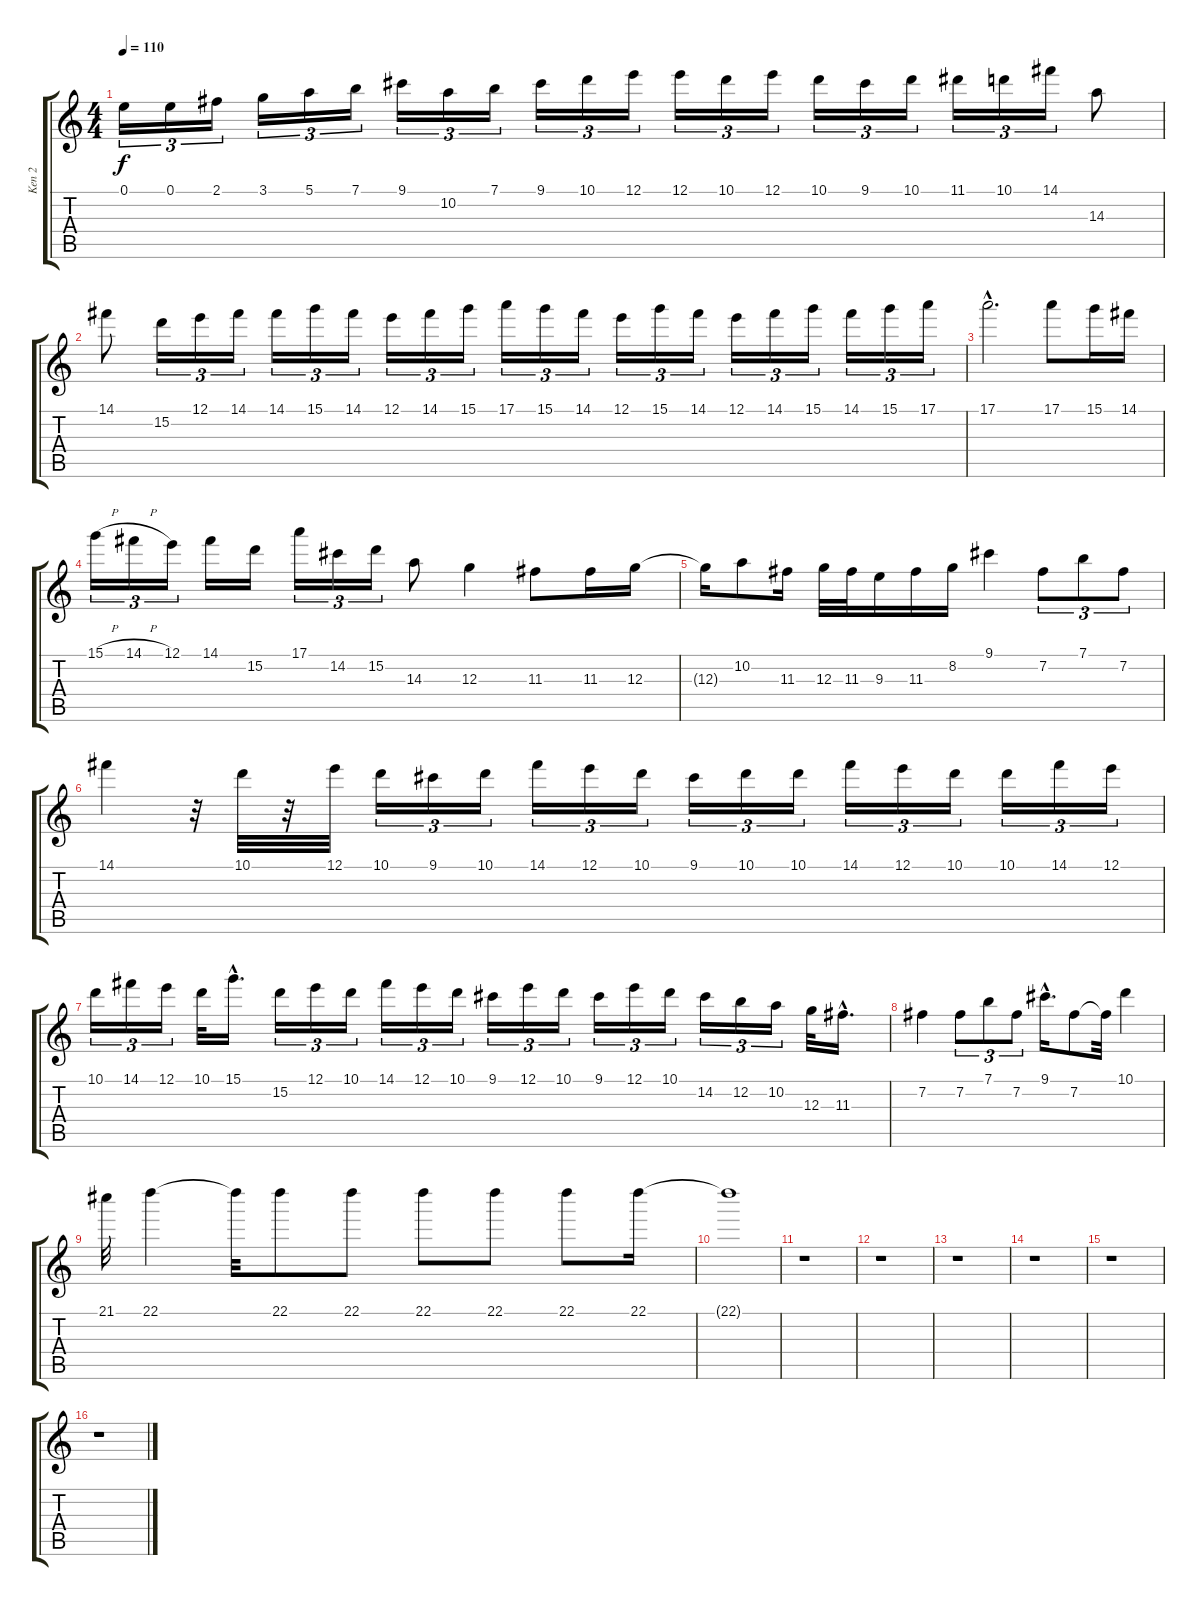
\track ("Ken 2" "Ken 2") {instrument distortionguitar}
\staff {score tabs}
\tuning (E4 B3 G3 D3 A2 E2) {hide}
\ts (4 4)
\tempo 110
\clef g2
\ks c
0.1.16{tu (3 2) dy f volume 16 balance 6} 0.1.16{tu (3 2)} 2.1.16{tu (3 2)} 3.1.16{tu (3 2)} 5.1.16{tu (3 2)} 7.1.16{tu (3 2)} 9.1.16{tu (3 2)} 10.2.16{tu (3 2)} 7.1.16{tu (3 2)} 9.1.16{tu (3 2)} 10.1.16{tu (3 2)} 12.1.16{tu (3 2)} 12.1.16{tu (3 2)} 10.1.16{tu (3 2)} 12.1.16{tu (3 2)} 10.1.16{tu (3 2)} 9.1.16{tu (3 2)} 10.1.16{tu (3 2)} 11.1.16{tu (3 2)} 10.1.16{tu (3 2)} 14.1.16{tu (3 2)} 14.3.8 |
14.1.8 15.2.16{tu (3 2)} 12.1.16{tu (3 2)} 14.1.16{tu (3 2)} 14.1.16{tu (3 2)} 15.1.16{tu (3 2)} 14.1.16{tu (3 2)} 12.1.16{tu (3 2)} 14.1.16{tu (3 2)} 15.1.16{tu (3 2)} 17.1.16{tu (3 2)} 15.1.16{tu (3 2)} 14.1.16{tu (3 2)} 12.1.16{tu (3 2)} 15.1.16{tu (3 2)} 14.1.16{tu (3 2)} 12.1.16{tu (3 2)} 14.1.16{tu (3 2)} 15.1.16{tu (3 2)} 14.1.16{tu (3 2)} 15.1.16{tu (3 2)} 17.1.16{tu (3 2)} |
17.1{hac}.2{d} 17.1.8 15.1.16 14.1.16 |
15.1{h}.16{tu (3 2)} 14.1{h}.16{tu (3 2)} 12.1.16{tu (3 2)} 14.1.16 15.2.16 17.1.16{tu (3 2)} 14.2.16{tu (3 2)} 15.2.16{tu (3 2)} 14.3.8 12.3.4 11.3.8 11.3.16 12.3.16 |
12.3{t}.16 10.2.8 11.3.16 12.3.32 11.3.32 9.3.16 11.3.16 8.2.16 9.1.4 7.2.8{tu (3 2)} 7.1.8{tu (3 2)} 7.2.8{tu (3 2)} |
14.1.4 r.32 10.1.32 r.32 12.1.32 10.1.16{tu (3 2)} 9.1.16{tu (3 2)} 10.1.16{tu (3 2)} 14.1.16{tu (3 2)} 12.1.16{tu (3 2)} 10.1.16{tu (3 2)} 9.1.16{tu (3 2)} 10.1.16{tu (3 2)} 10.1.16{tu (3 2)} 14.1.16{tu (3 2)} 12.1.16{tu (3 2)} 10.1.16{tu (3 2)} 10.1.16{tu (3 2)} 14.1.16{tu (3 2)} 12.1.16{tu (3 2)} |
10.1.16{tu (3 2)} 14.1.16{tu (3 2)} 12.1.16{tu (3 2)} 10.1.32 15.1{hac}.16{d} 15.2.16{tu (3 2)} 12.1.16{tu (3 2)} 10.1.16{tu (3 2)} 14.1.16{tu (3 2)} 12.1.16{tu (3 2)} 10.1.16{tu (3 2)} 9.1.16{tu (3 2)} 12.1.16{tu (3 2)} 10.1.16{tu (3 2)} 9.1.16{tu (3 2)} 12.1.16{tu (3 2)} 10.1.16{tu (3 2)} 14.2.16{tu (3 2)} 12.2.16{tu (3 2)} 10.2.16{tu (3 2)} 12.3.32 11.3{hac}.16{d} |
7.2.4 7.2.8{tu (3 2)} 7.1.8{tu (3 2)} 7.2.8{tu (3 2)} 9.1{hac}.16{d} 7.2.8 7.2{t}.32 10.1.4 |
21.1.32 22.1.4 22.1{t}.32 22.1.8 22.1.8 22.1.8 22.1.8 22.1.8 22.1.16 |
22.1{t}.1 |
r.1 |
r.1 |
r.1 |
r.1 |
r.1 |
r.1
